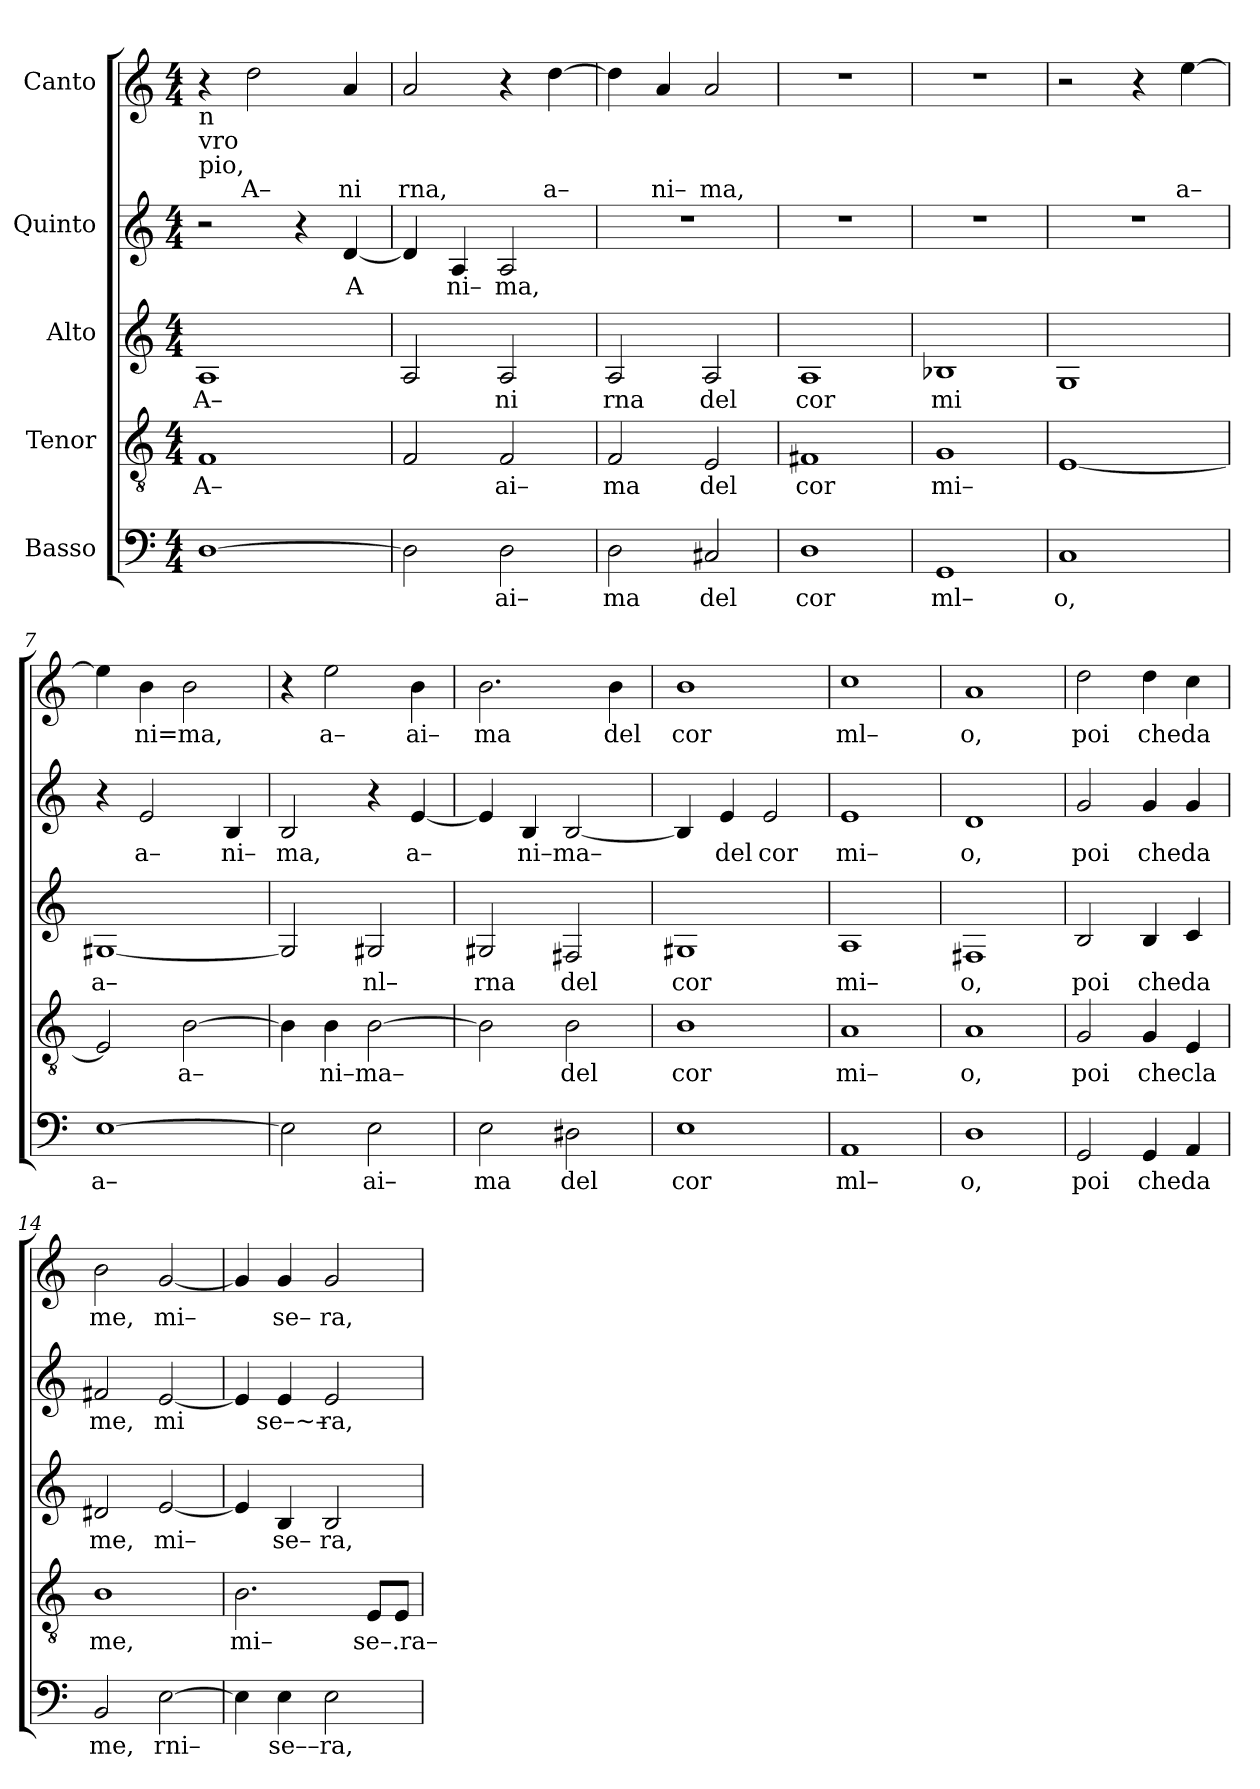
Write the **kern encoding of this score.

**kern	**text	**kern	**text	**kern	**text	**kern	**text	**kern	**text
*part5	*part5	*part4	*part4	*part3	*part3	*part2	*part2	*part1	*part1
*staff5	*staff5	*staff4	*staff4	*staff3	*staff3	*staff2	*staff2	*staff1	*staff1
*I"Basso	*	*I"Tenor	*	*I"Alto	*	*I"Quinto	*	*I"Canto	*
*clefF4	*	*clefGv2	*	*clefG2	*	*clefG2	*	*clefG2	*
*k[]	*	*k[]	*	*k[]	*	*k[]	*	*k[]	*
*M4/4	*	*M4/4	*	*M4/4	*	*M4/4	*	*M4/4	*
*MM120	*	*MM120	*	*MM120	*	*MM120	*	*MM120	*
=1	=1	=1	=1	=1	=1	=1	=1	=1	=1
!	!	!	!	!	!	!	!	!LO:TX:b:t=n	!
!	!	!	!	!	!	!	!	!LO:TX:b:t=vro	!
!	!	!	!	!	!	!	!	!LO:TX:b:t=pio,	!
!	!	!	!LO:LY:b	!	!LO:LY:b	!	!	!	!
[1D	.	1F	A–	1A	A–	2r	.	4r	.
!	!	!	!	!	!	!	!	!	!LO:LY:b
.	.	.	.	.	.	.	.	2dd\	A–
.	.	.	.	.	.	4r	.	.	.
!	!	!	!	!	!	!	!LO:LY:b	!	!LO:LY:b
.	.	.	.	.	.	[4d/	A	4a/	ni
=2	=2	=2	=2	=2	=2	=2	=2	=2	=2
!	!	!	!	!	!	!	!	!	!LO:LY:b
2D\]	.	2F/	.	2A/	.	4d/]	.	2a/	rna,
!	!	!	!	!	!	!	!LO:LY:b	!	!
.	.	.	.	.	.	4A/	ni–	.	.
!	!LO:LY:b	!	!LO:LY:b	!	!LO:LY:b	!	!LO:LY:b	!	!
2D\	ai–	2F/	ai–	2A/	ni	2A/	ma,	4r	.
!	!	!	!	!	!	!	!	!	!LO:LY:b
.	.	.	.	.	.	.	.	[4dd\	a–
=3	=3	=3	=3	=3	=3	=3	=3	=3	=3
!	!LO:LY:b	!	!LO:LY:b	!	!LO:LY:b	!	!	!	!
2D\	ma	2F/	ma	2A/	rna	1r	.	4dd\]	.
!	!	!	!	!	!	!	!	!	!LO:LY:b
.	.	.	.	.	.	.	.	4a/	ni–
!	!LO:LY:b	!	!LO:LY:b	!	!LO:LY:b	!	!	!	!LO:LY:b
2C#X/	del	2E/	del	2A/	del	.	.	2a/	ma,
=4	=4	=4	=4	=4	=4	=4	=4	=4	=4
!	!LO:LY:b	!	!LO:LY:b	!	!LO:LY:b	!	!	!	!
1D	cor	1F#X	cor	1A	cor	1r	.	1r	.
=5	=5	=5	=5	=5	=5	=5	=5	=5	=5
!	!LO:LY:b	!	!LO:LY:b	!	!LO:LY:b	!	!	!	!
1GG	ml–	1G	mi–	1B-X	mi	1r	.	1r	.
=6	=6	=6	=6	=6	=6	=6	=6	=6	=6
!	!LO:LY:b	!	!	!	!	!	!	!	!
1C	o,	[1E	.	1G	.	1r	.	2r	.
.	.	.	.	.	.	.	.	4r	.
!	!	!	!	!	!	!	!	!	!LO:LY:b
.	.	.	.	.	.	.	.	[4ee\	a–
=7	=7	=7	=7	=7	=7	=7	=7	=7	=7
!	!LO:LY:b	!	!	!	!LO:LY:b	!	!	!	!
[1E	a–	2E/]	.	[1G#X	a–	4r	.	4ee\]	.
!	!	!	!	!	!	!	!LO:LY:b	!	!LO:LY:b
.	.	.	.	.	.	2e/	a–	4b\	ni=
!	!	!	!LO:LY:b	!	!	!	!	!	!LO:LY:b
.	.	[2B\	a–	.	.	.	.	2b\	ma,
!	!	!	!	!	!	!	!LO:LY:b	!	!
.	.	.	.	.	.	4B/	ni–	.	.
=8	=8	=8	=8	=8	=8	=8	=8	=8	=8
!	!	!	!	!	!	!	!LO:LY:b	!	!
2E\]	.	4B\]	.	2G#/]	.	2B/	ma,	4r	.
!	!	!	!LO:LY:b	!	!	!	!	!	!LO:LY:b
.	.	4B\	ni–ma–	.	.	.	.	2ee\	a–
!	!LO:LY:b	!	!	!	!LO:LY:b	!	!	!	!
2E\	ai–	[2B\	.	2G#X/	nl–	4r	.	.	.
!	!	!	!	!	!	!	!LO:LY:b	!	!LO:LY:b
.	.	.	.	.	.	[4e/	a–	4b\	ai–
=9	=9	=9	=9	=9	=9	=9	=9	=9	=9
!	!LO:LY:b	!	!	!	!LO:LY:b	!	!	!	!LO:LY:b
2E\	ma	2B\]	.	2G#X/	rna	4e/]	.	2.b\	ma
!	!	!	!	!	!	!	!LO:LY:b	!	!
.	.	.	.	.	.	4B/	ni–ma–	.	.
!	!LO:LY:b	!	!LO:LY:b	!	!LO:LY:b	!	!	!	!
2D#X\	del	2B\	del	2F#X/	del	[2B/	.	.	.
!	!	!	!	!	!	!	!	!	!LO:LY:b
.	.	.	.	.	.	.	.	4b\	del
=10	=10	=10	=10	=10	=10	=10	=10	=10	=10
!	!LO:LY:b	!	!LO:LY:b	!	!LO:LY:b	!	!	!	!LO:LY:b
1E	cor	1B	cor	1G#X	cor	4B/]	.	1b	cor
!	!	!	!	!	!	!	!LO:LY:b	!	!
.	.	.	.	.	.	4e/	del	.	.
!	!	!	!	!	!	!	!LO:LY:b	!	!
.	.	.	.	.	.	2e/	cor	.	.
=11	=11	=11	=11	=11	=11	=11	=11	=11	=11
!	!LO:LY:b	!	!LO:LY:b	!	!LO:LY:b	!	!LO:LY:b	!	!LO:LY:b
1AA	ml–	1A	mi–	1A	mi–	1e	mi–	1cc	ml–
=12	=12	=12	=12	=12	=12	=12	=12	=12	=12
!	!LO:LY:b	!	!LO:LY:b	!	!LO:LY:b	!	!LO:LY:b	!	!LO:LY:b
1D	o,	1A	o,	1F#X	o,	1d	o,	1a	o,
=13	=13	=13	=13	=13	=13	=13	=13	=13	=13
!	!LO:LY:b	!	!LO:LY:b	!	!LO:LY:b	!	!LO:LY:b	!	!LO:LY:b
2GG/	poi	2G/	poi	2B/	poi	2g/	poi	2dd\	poi
!	!LO:LY:b	!	!LO:LY:b	!	!LO:LY:b	!	!LO:LY:b	!	!LO:LY:b
4GG/	che	4G/	che	4B/	che	4g/	che	4dd\	che
!	!LO:LY:b	!	!LO:LY:b	!	!LO:LY:b	!	!LO:LY:b	!	!LO:LY:b
4AA/	da	4E/	cla	4c/	da	4g/	da	4cc\	da
=14	=14	=14	=14	=14	=14	=14	=14	=14	=14
!	!LO:LY:b	!	!LO:LY:b	!	!LO:LY:b	!	!LO:LY:b	!	!LO:LY:b
2BB/	me,	1B	me,	2d#X/	me,	2f#X/	me,	2b\	me,
!	!LO:LY:b	!	!	!	!LO:LY:b	!	!LO:LY:b	!	!LO:LY:b
[2E\	rni–	.	.	[2e/	mi–	[2e/	mi	[2g/	mi–
=15	=15	=15	=15	=15	=15	=15	=15	=15	=15
!	!	!	!LO:LY:b	!	!	!	!	!	!
4E\]	.	2.B\	mi–	4e/]	.	4e/]	.	4g/]	.
!	!LO:LY:b	!	!	!	!LO:LY:b	!	!LO:LY:b	!	!LO:LY:b
4E\	se––	.	.	4B/	se–	4e/	se–~–	4g/	se–
!	!LO:LY:b	!	!	!	!LO:LY:b	!	!LO:LY:b	!	!LO:LY:b
2E\	ra,	.	.	2B/	ra,	2e/	ra,	2g/	ra,
!	!	!	!LO:LY:b	!	!	!	!	!	!
.	.	8E/L	se–.ra–	.	.	.	.	.	.
.	.	8E/J	.	.	.	.	.	.	.
=	=	=	=	=	=	=	=	=	=
*-	*-	*-	*-	*-	*-	*-	*-	*-	*-
